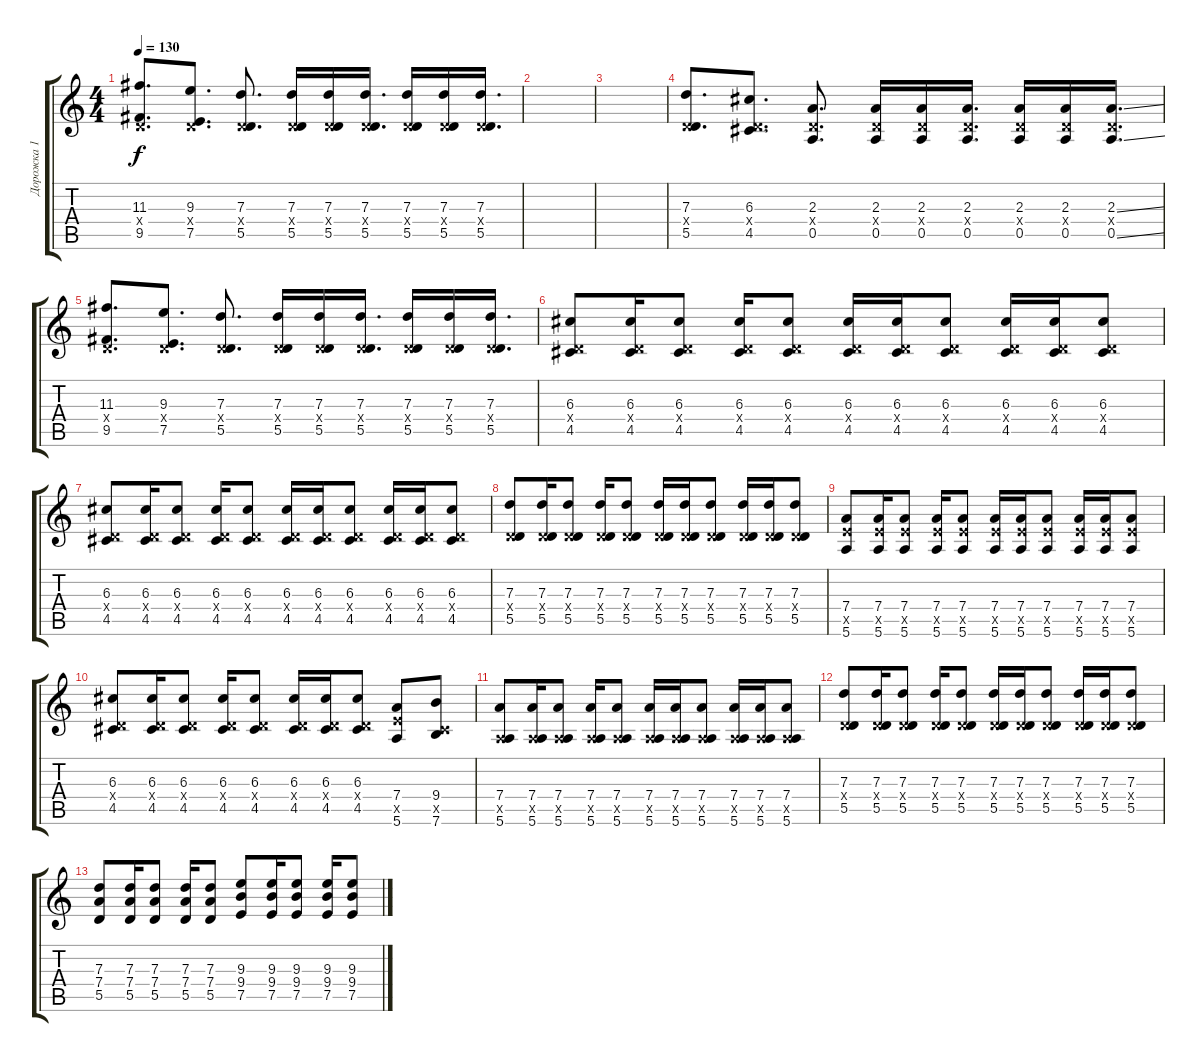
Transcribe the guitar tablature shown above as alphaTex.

\track ("Дорожка 1" "Дорожка 1") {instrument overdrivenguitar}
\staff {score tabs}
\tuning (E4 B3 G3 D3 A2 E2) {hide}
\ts (4 4)
\tempo 130
\clef g2
\ks c
(11.3 0.4{x} 9.5).8{d dy f} (9.3 0.4{x} 7.5).8{d} (7.3 0.4{x} 5.5).8{d} (7.3 0.4{x} 5.5).16 (7.3 0.4{x} 5.5).16 (7.3 0.4{x} 5.5).16{d} (7.3 0.4{x} 5.5).16 (7.3 0.4{x} 5.5).16 (7.3 0.4{x} 5.5).16{d} |
|
|
(7.3 0.4{x} 5.5).8{d} (6.3 0.4{x} 4.5).8{d} (2.3 0.4{x} 0.5).8{d} (2.3 0.4{x} 0.5).16 (2.3 0.4{x} 0.5).16 (2.3 0.4{x} 0.5).16{d} (2.3 0.4{x} 0.5).16 (2.3 0.4{x} 0.5).16 (2.3{ss} 0.4{x} 0.5{ss}).16{d} |
(11.3 0.4{x} 9.5).8{d} (9.3 0.4{x} 7.5).8{d} (7.3 0.4{x} 5.5).8{d} (7.3 0.4{x} 5.5).16 (7.3 0.4{x} 5.5).16 (7.3 0.4{x} 5.5).16{d} (7.3 0.4{x} 5.5).16 (7.3 0.4{x} 5.5).16 (7.3 0.4{x} 5.5).16{d} |
(6.3 0.4{x} 4.5).8 (6.3 0.4{x} 4.5).16 (6.3 0.4{x} 4.5).8 (6.3 0.4{x} 4.5).16 (6.3 0.4{x} 4.5).8 (6.3 0.4{x} 4.5).16 (6.3 0.4{x} 4.5).16 (6.3 0.4{x} 4.5).8 (6.3 0.4{x} 4.5).16 (6.3 0.4{x} 4.5).16 (6.3 0.4{x} 4.5).8 |
(6.3 0.4{x} 4.5).8 (6.3 0.4{x} 4.5).16 (6.3 0.4{x} 4.5).8 (6.3 0.4{x} 4.5).16 (6.3 0.4{x} 4.5).8 (6.3 0.4{x} 4.5).16 (6.3 0.4{x} 4.5).16 (6.3 0.4{x} 4.5).8 (6.3 0.4{x} 4.5).16 (6.3 0.4{x} 4.5).16 (6.3 0.4{x} 4.5).8 |
(7.3 0.4{x} 5.5).8 (7.3 0.4{x} 5.5).16 (7.3 0.4{x} 5.5).8 (7.3 0.4{x} 5.5).16 (7.3 0.4{x} 5.5).8 (7.3 0.4{x} 5.5).16 (7.3 0.4{x} 5.5).16 (7.3 0.4{x} 5.5).8 (7.3 0.4{x} 5.5).16 (7.3 0.4{x} 5.5).16 (7.3 0.4{x} 5.5).8 |
(7.4 7.5{x} 5.6).8 (7.4 7.5{x} 5.6).16 (7.4 7.5{x} 5.6).8 (7.4 7.5{x} 5.6).16 (7.4 7.5{x} 5.6).8 (7.4 7.5{x} 5.6).16 (7.4 7.5{x} 5.6).16 (7.4 7.5{x} 5.6).8 (7.4 7.5{x} 5.6).16 (7.4 7.5{x} 5.6).16 (7.4 7.5{x} 5.6).8 |
(6.3 0.4{x} 4.5).8 (6.3 0.4{x} 4.5).16 (6.3 0.4{x} 4.5).8 (6.3 0.4{x} 4.5).16 (6.3 0.4{x} 4.5).8 (6.3 0.4{x} 4.5).16 (6.3 0.4{x} 4.5).16 (6.3 0.4{x} 4.5).8 (7.4 7.5{x} 5.6).8 (9.4 4.5{x} 7.6).8 |
(7.4 0.5{x} 5.6).8 (7.4 0.5{x} 5.6).16 (7.4 0.5{x} 5.6).8 (7.4 0.5{x} 5.6).16 (7.4 0.5{x} 5.6).8 (7.4 0.5{x} 5.6).16 (7.4 0.5{x} 5.6).16 (7.4 0.5{x} 5.6).8 (7.4 0.5{x} 5.6).16 (7.4 0.5{x} 5.6).16 (7.4 0.5{x} 5.6).8 |
(7.3 0.4{x} 5.5).8 (7.3 0.4{x} 5.5).16 (7.3 0.4{x} 5.5).8 (7.3 0.4{x} 5.5).16 (7.3 0.4{x} 5.5).8 (7.3 0.4{x} 5.5).16 (7.3 0.4{x} 5.5).16 (7.3 0.4{x} 5.5).8 (7.3 0.4{x} 5.5).16 (7.3 0.4{x} 5.5).16 (7.3 0.4{x} 5.5).8 |
(7.3 7.4 5.5).8 (7.3 7.4 5.5).16 (7.3 7.4 5.5).8 (7.3 7.4 5.5).16 (7.3 7.4 5.5).8 (9.3 9.4 7.5).8 (9.3 9.4 7.5).16 (9.3 9.4 7.5).8 (9.3 9.4 7.5).16 (9.3 9.4 7.5).8
